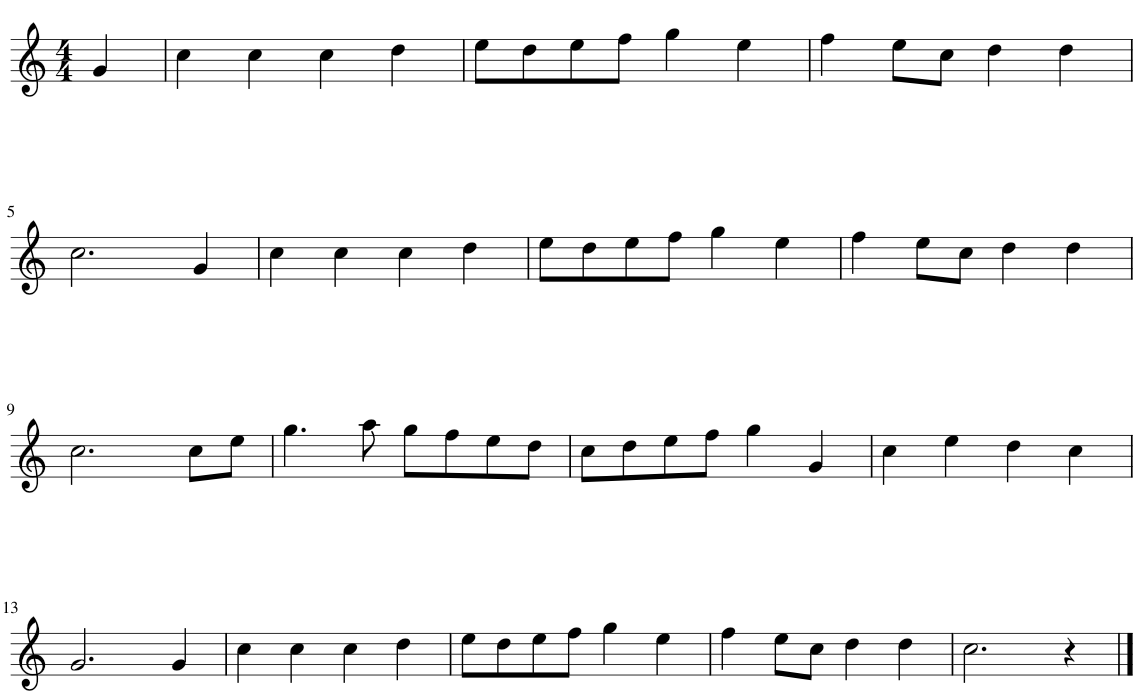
**kern
*part1
*staff1
*I"Flute, Flute
*clefG2
*k[]
*M4/4
=1
4g/
=2
4cc\
4cc\
4cc\
4dd\
=3
8ee\L
8dd\
8ee\
8ff\J
4gg\
4ee\
=4
4ff\
8ee\L
8cc\J
4dd\
4dd\
!!LO:LB:g=z
=5
2.cc\
4g/
=6
4cc\
4cc\
4cc\
4dd\
=7
8ee\L
8dd\
8ee\
8ff\J
4gg\
4ee\
=8
4ff\
8ee\L
8cc\J
4dd\
4dd\
!!LO:LB:g=z
=9
2.cc\
8cc\L
8ee\J
=10
4.gg\
8aa\
8gg\L
8ff\
8ee\
8dd\J
=11
8cc\L
8dd\
8ee\
8ff\J
4gg\
4g/
=12
4cc\
4ee\
4dd\
4cc\
!!LO:LB:g=z
=13
2.g/
4g/
=14
4cc\
4cc\
4cc\
4dd\
=15
8ee\L
8dd\
8ee\
8ff\J
4gg\
4ee\
=16
4ff\
8ee\L
8cc\J
4dd\
4dd\
=17
2.cc\
4r
==
*-
